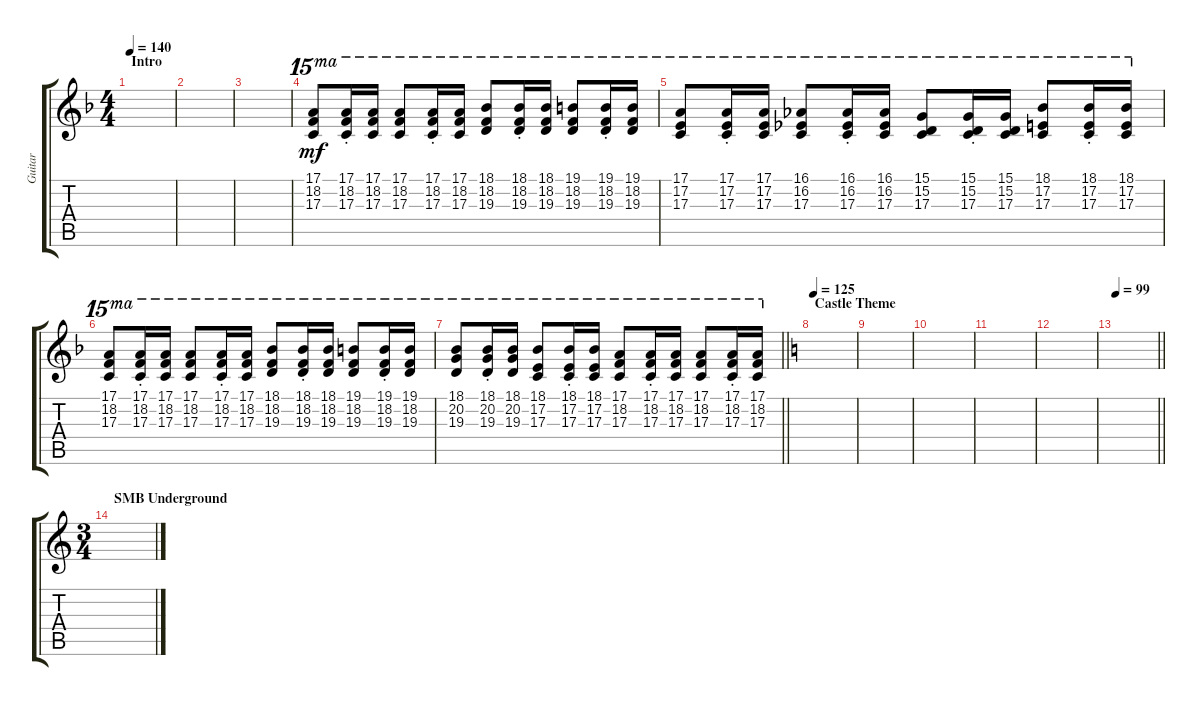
\track ("Guitar" "Guitar") {instrument acousticguitarsteel}
\staff {score tabs}
\tuning (E4 B3 G3 D3 A2 E2) {hide}
\ts (4 4)
\section ("" "Intro")
\tempo 140
\clef g2
\ks f
|
|
|
(17.1 18.2 17.3).8{ot 15ma dy mf} (17.1{st} 18.2{st} 17.3{st}).16{ot 15ma} (17.1 18.2 17.3).16{ot 15ma} (17.1 18.2 17.3).8{ot 15ma} (17.1{st} 18.2{st} 17.3{st}).16{ot 15ma} (17.1 18.2 17.3).16{ot 15ma} (18.1 18.2 19.3).8{ot 15ma} (18.1{st} 18.2{st} 19.3{st}).16{ot 15ma} (18.1 18.2 19.3).16{ot 15ma} (19.1 18.2 19.3).8{ot 15ma} (19.1{st} 18.2{st} 19.3{st}).16{ot 15ma} (19.1 18.2 19.3).16{ot 15ma} |
(17.1 17.2 17.3).8{ot 15ma} (17.1{st} 17.2{st} 17.3{st}).16{ot 15ma} (17.1 17.2 17.3).16{ot 15ma} (16.1 16.2 17.3).8{ot 15ma} (16.1{st} 16.2{st} 17.3{st}).16{ot 15ma} (16.1 16.2 17.3).16{ot 15ma} (15.1 15.2 17.3).8{ot 15ma} (15.1{st} 15.2{st} 17.3{st}).16{ot 15ma} (15.1 15.2 17.3).16{ot 15ma} (18.1 17.2 17.3).8{ot 15ma} (18.1{st} 17.2{st} 17.3{st}).16{ot 15ma} (18.1 17.2 17.3).16{ot 15ma} |
(17.1 18.2 17.3).8{ot 15ma} (17.1{st} 18.2{st} 17.3{st}).16{ot 15ma} (17.1 18.2 17.3).16{ot 15ma} (17.1 18.2 17.3).8{ot 15ma} (17.1{st} 18.2{st} 17.3{st}).16{ot 15ma} (17.1 18.2 17.3).16{ot 15ma} (18.1 18.2 19.3).8{ot 15ma} (18.1{st} 18.2{st} 19.3{st}).16{ot 15ma} (18.1 18.2 19.3).16{ot 15ma} (19.1 18.2 19.3).8{ot 15ma} (19.1{st} 18.2{st} 19.3{st}).16{ot 15ma} (19.1 18.2 19.3).16{ot 15ma} |
\barLineRight lightlight
(18.1 20.2 19.3).8{ot 15ma} (18.1{st} 20.2{st} 19.3{st}).16{ot 15ma} (18.1 20.2 19.3).16{ot 15ma} (18.1 17.2 17.3).8{ot 15ma} (18.1{st} 17.2{st} 17.3{st}).16{ot 15ma} (18.1 17.2 17.3).16{ot 15ma} (17.1 18.2 17.3).8{ot 15ma} (17.1{st} 18.2{st} 17.3{st}).16{ot 15ma} (17.1 18.2 17.3).16{ot 15ma} (17.1 18.2 17.3).8{ot 15ma} (17.1{st} 18.2{st} 17.3{st}).16{ot 15ma} (17.1 18.2 17.3).16{ot 15ma} |
\section ("" "Castle Theme")
\tempo 125
\ks c
|
|
|
|
|
\tempo 99
\barLineRight lightlight
|
\ts (3 4)
\section ("" "SMB Underground")
